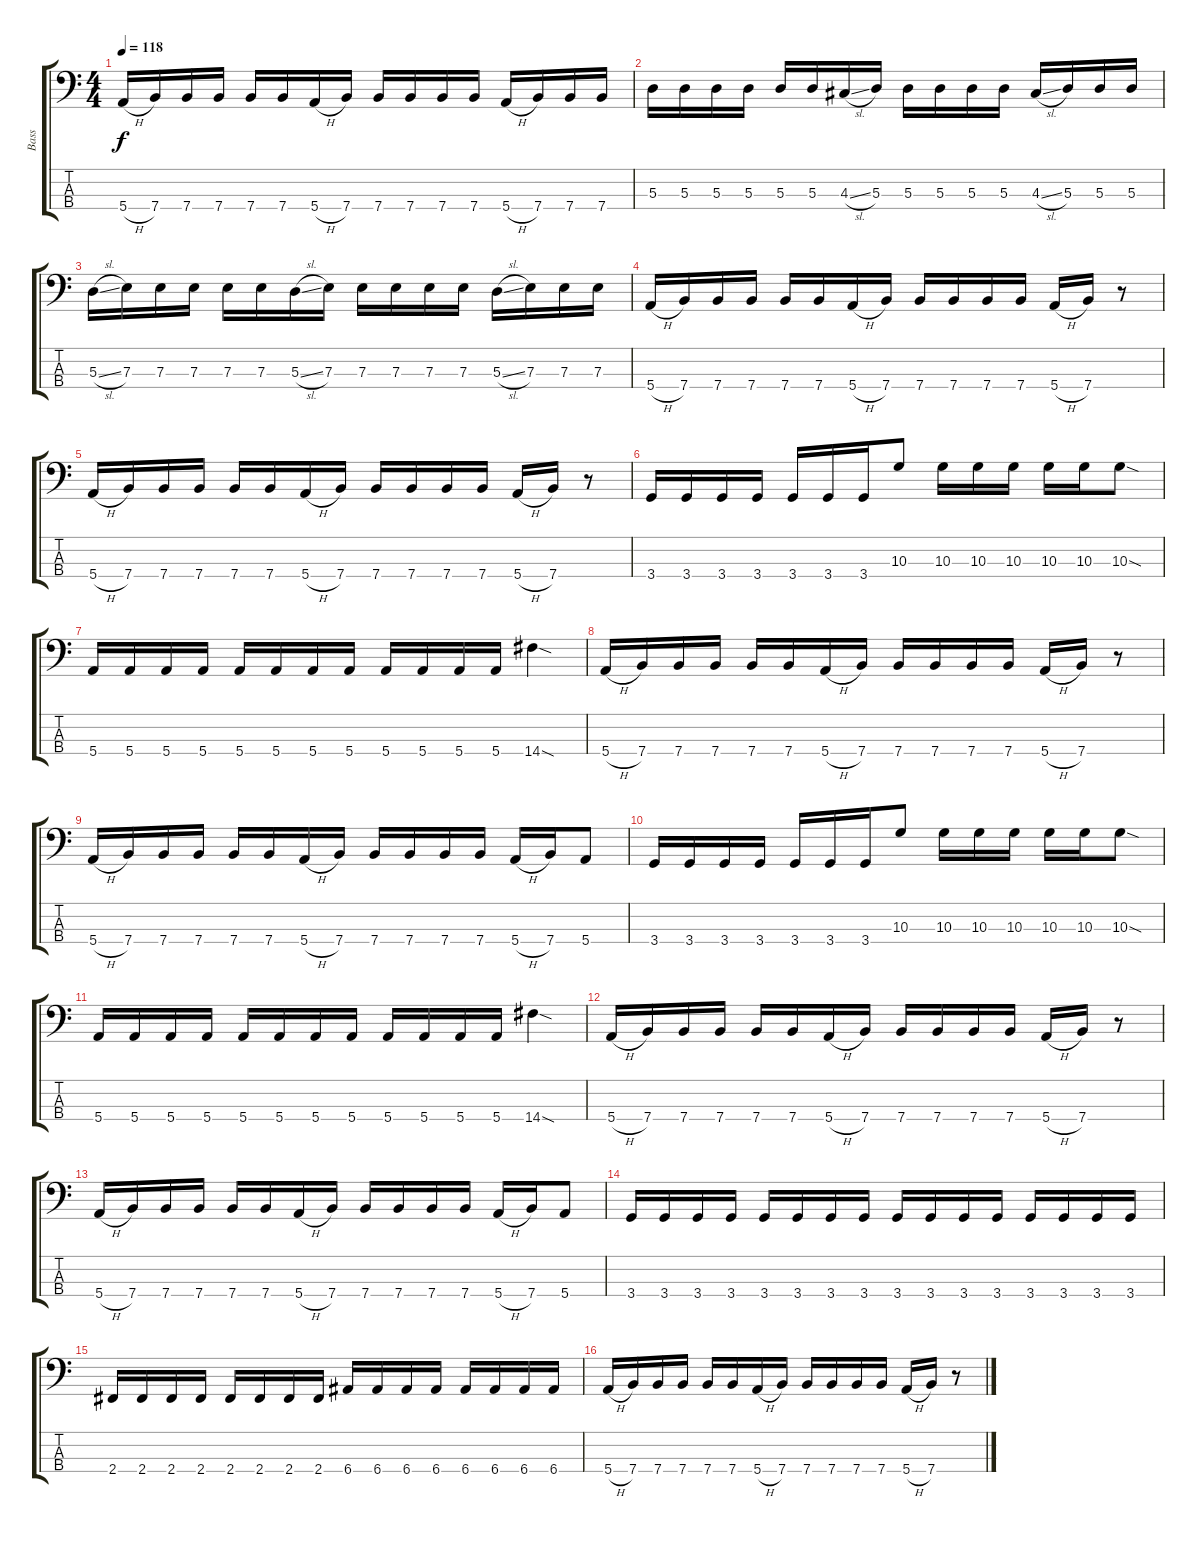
\track ("Bass" "Bass") {instrument slapbass1}
\staff {score tabs}
\tuning (G2 D2 A1 E1) {hide}
\ts (4 4)
\tempo 118
\clef f4
\ks c
5.4{h}.16{dy f} 7.4.16 7.4.16 7.4.16 7.4.16 7.4.16 5.4{h}.16 7.4.16 7.4.16 7.4.16 7.4.16 7.4.16 5.4{h}.16 7.4.16 7.4.16 7.4.16 |
5.3.16 5.3.16 5.3.16 5.3.16 5.3.16 5.3.16 4.3{sl}.16 5.3.16 5.3.16 5.3.16 5.3.16 5.3.16 4.3{sl}.16 5.3.16 5.3.16 5.3.16 |
5.3{sl}.16 7.3.16 7.3.16 7.3.16 7.3.16 7.3.16 5.3{sl}.16 7.3.16 7.3.16 7.3.16 7.3.16 7.3.16 5.3{sl}.16 7.3.16 7.3.16 7.3.16 |
5.4{h}.16 7.4.16 7.4.16 7.4.16 7.4.16 7.4.16 5.4{h}.16 7.4.16 7.4.16 7.4.16 7.4.16 7.4.16 5.4{h}.16 7.4.16 r.8 |
5.4{h}.16 7.4.16 7.4.16 7.4.16 7.4.16 7.4.16 5.4{h}.16 7.4.16 7.4.16 7.4.16 7.4.16 7.4.16 5.4{h}.16 7.4.16 r.8 |
3.4.16 3.4.16 3.4.16 3.4.16 3.4.16 3.4.16 3.4.16 10.3.8 10.3.16 10.3.16 10.3.16 10.3.16 10.3.16 10.3{sod}.8 |
5.4.16 5.4.16 5.4.16 5.4.16 5.4.16 5.4.16 5.4.16 5.4.16 5.4.16 5.4.16 5.4.16 5.4.16 14.4{sod}.4 |
5.4{h}.16 7.4.16 7.4.16 7.4.16 7.4.16 7.4.16 5.4{h}.16 7.4.16 7.4.16 7.4.16 7.4.16 7.4.16 5.4{h}.16 7.4.16 r.8 |
5.4{h}.16 7.4.16 7.4.16 7.4.16 7.4.16 7.4.16 5.4{h}.16 7.4.16 7.4.16 7.4.16 7.4.16 7.4.16 5.4{h}.16 7.4.16 5.4.8 |
3.4.16 3.4.16 3.4.16 3.4.16 3.4.16 3.4.16 3.4.16 10.3.8 10.3.16 10.3.16 10.3.16 10.3.16 10.3.16 10.3{sod}.8 |
5.4.16 5.4.16 5.4.16 5.4.16 5.4.16 5.4.16 5.4.16 5.4.16 5.4.16 5.4.16 5.4.16 5.4.16 14.4{sod}.4 |
5.4{h}.16 7.4.16 7.4.16 7.4.16 7.4.16 7.4.16 5.4{h}.16 7.4.16 7.4.16 7.4.16 7.4.16 7.4.16 5.4{h}.16 7.4.16 r.8 |
5.4{h}.16 7.4.16 7.4.16 7.4.16 7.4.16 7.4.16 5.4{h}.16 7.4.16 7.4.16 7.4.16 7.4.16 7.4.16 5.4{h}.16 7.4.16 5.4.8 |
3.4.16 3.4.16 3.4.16 3.4.16 3.4.16 3.4.16 3.4.16 3.4.16 3.4.16 3.4.16 3.4.16 3.4.16 3.4.16 3.4.16 3.4.16 3.4.16 |
2.4.16 2.4.16 2.4.16 2.4.16 2.4.16 2.4.16 2.4.16 2.4.16 6.4.16 6.4.16 6.4.16 6.4.16 6.4.16 6.4.16 6.4.16 6.4.16 |
5.4{h}.16 7.4.16 7.4.16 7.4.16 7.4.16 7.4.16 5.4{h}.16 7.4.16 7.4.16 7.4.16 7.4.16 7.4.16 5.4{h}.16 7.4.16 r.8
